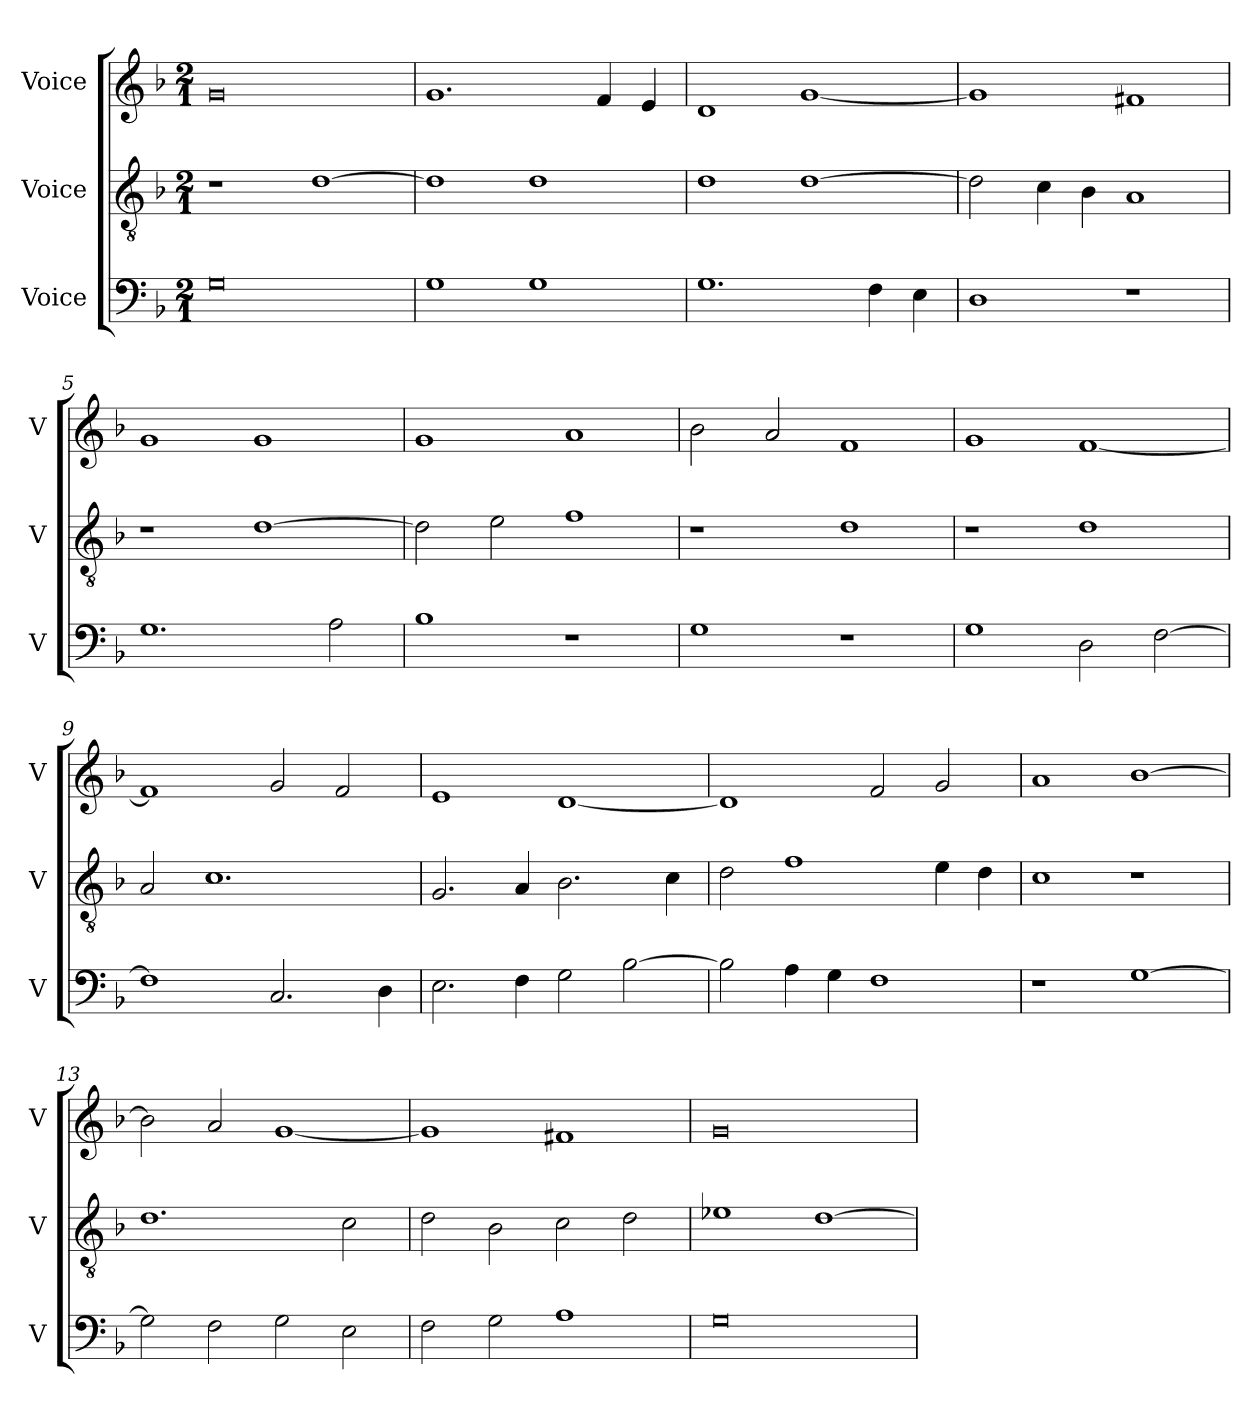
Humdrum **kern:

**kern	**kern	**kern
*part3	*part2	*part1
*staff3	*staff2	*staff1
*I"Voice	*I"Voice	*I"Voice
*I'V	*I'V	*I'V
*clefF4	*clefGv2	*clefG2
*k[b-]	*k[b-]	*k[b-]
*M2/1	*M2/1	*M2/1
=1	=1	=1
0G	1r	0g
.	[1d	.
=2	=2	=2
1G	1d]	1.g
1G	1d	.
.	.	4f/
.	.	4e/
=3	=3	=3
1.G	1d	1d
.	[1d	[1g
4F\	.	.
4E\	.	.
=4	=4	=4
1D	2d\]	1g]
.	4c\	.
.	4B-\	.
1r	1A	1f#X
!!LO:LB:g=z
=5	=5	=5
1.G	1r	1g
.	[1d	1g
2A\	.	.
=6	=6	=6
1B-	2d\]	1g
.	2e\	.
1r	1f	1a
=7	=7	=7
1G	1r	2b-\
.	.	2a/
1r	1d	1f
=8	=8	=8
1G	1r	1g
2D\	1d	[1f
[2F\	.	.
!!LO:LB:g=z
=9	=9	=9
1F]	2A/	1f]
.	1.c	.
2.C/	.	2g/
.	.	2f/
4D\	.	.
=10	=10	=10
2.E\	2.G/	1e
4F\	4A/	.
2G\	2.B-\	[1d
[2B-\	.	.
.	4c\	.
=11	=11	=11
2B-\]	2d\	1d]
4A\	1f	.
4G\	.	.
1F	.	2f/
.	4e\	2g/
.	4d\	.
=12	=12	=12
1r	1c	1a
[1G	1r	[1b-
!!LO:LB:g=z
=13	=13	=13
2G\]	1.d	2b-\]
2F\	.	2a/
2G\	.	[1g
2E\	2c\	.
=14	=14	=14
2F\	2d\	1g]
2G\	2B-\	.
1A	2c\	1f#X
.	2d\	.
=15	=15	=15
0G	1e-X	0g
.	[1d	.
=	=	=
*-	*-	*-
